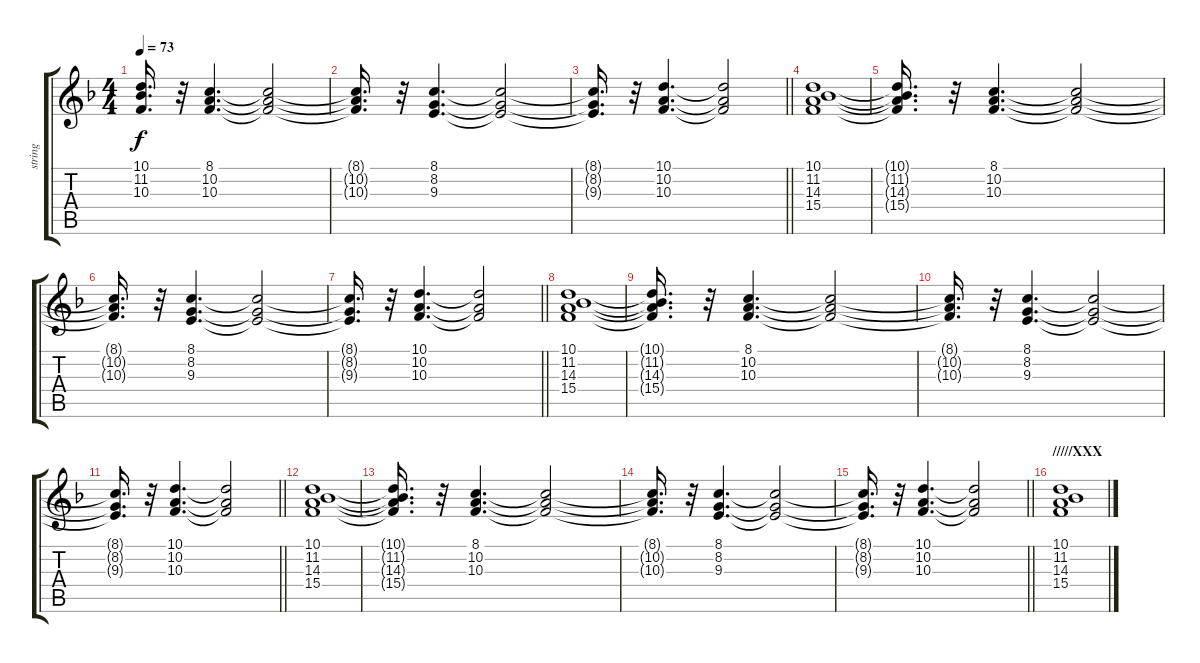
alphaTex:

\track ("string" "string") {instrument pad2warm}
\staff {score tabs}
\tuning (E4 B3 G3 D3 A2 E2) {hide}
\ts (4 4)
\tempo 73
\clef g2
\ks f
(10.1{t} 11.2{t} 10.3{t}).16{d dy f} r.32 (8.1 10.2 10.3).4{d} (8.1{t} 10.2{t} 10.3{t}).2 |
(8.1{t} 10.2{t} 10.3{t}).16{d} r.32 (8.1 8.2 9.3).4{d} (8.1{t} 8.2{t} 9.3{t}).2 |
\barLineRight lightlight
(8.1{t} 8.2{t} 9.3{t}).16{d} r.32 (10.1 10.2 10.3).4{d} (10.1{t} 10.2{t} 10.3{t}).2 |
(10.1 11.2 14.3 15.4).1 |
(10.1{t} 11.2{t} 14.3{t} 15.4{t}).16{d} r.32 (8.1 10.2 10.3).4{d} (8.1{t} 10.2{t} 10.3{t}).2 |
(8.1{t} 10.2{t} 10.3{t}).16{d} r.32 (8.1 8.2 9.3).4{d} (8.1{t} 8.2{t} 9.3{t}).2 |
\barLineRight lightlight
(8.1{t} 8.2{t} 9.3{t}).16{d} r.32 (10.1 10.2 10.3).4{d} (10.1{t} 10.2{t} 10.3{t}).2 |
(10.1 11.2 14.3 15.4).1 |
(10.1{t} 11.2{t} 14.3{t} 15.4{t}).16{d} r.32 (8.1 10.2 10.3).4{d} (8.1{t} 10.2{t} 10.3{t}).2 |
(8.1{t} 10.2{t} 10.3{t}).16{d} r.32 (8.1 8.2 9.3).4{d} (8.1{t} 8.2{t} 9.3{t}).2 |
\barLineRight lightlight
(8.1{t} 8.2{t} 9.3{t}).16{d} r.32 (10.1 10.2 10.3).4{d} (10.1{t} 10.2{t} 10.3{t}).2 |
\section ("" "")
(10.1 11.2 14.3 15.4).1 |
(10.1{t} 11.2{t} 14.3{t} 15.4{t}).16{d} r.32 (8.1 10.2 10.3).4{d} (8.1{t} 10.2{t} 10.3{t}).2 |
(8.1{t} 10.2{t} 10.3{t}).16{d} r.32 (8.1 8.2 9.3).4{d} (8.1{t} 8.2{t} 9.3{t}).2 |
\barLineRight lightlight
(8.1{t} 8.2{t} 9.3{t}).16{d} r.32 (10.1 10.2 10.3).4{d} (10.1{t} 10.2{t} 10.3{t}).2 |
\section ("" "/////XXX")
(10.1 11.2 14.3 15.4).1
